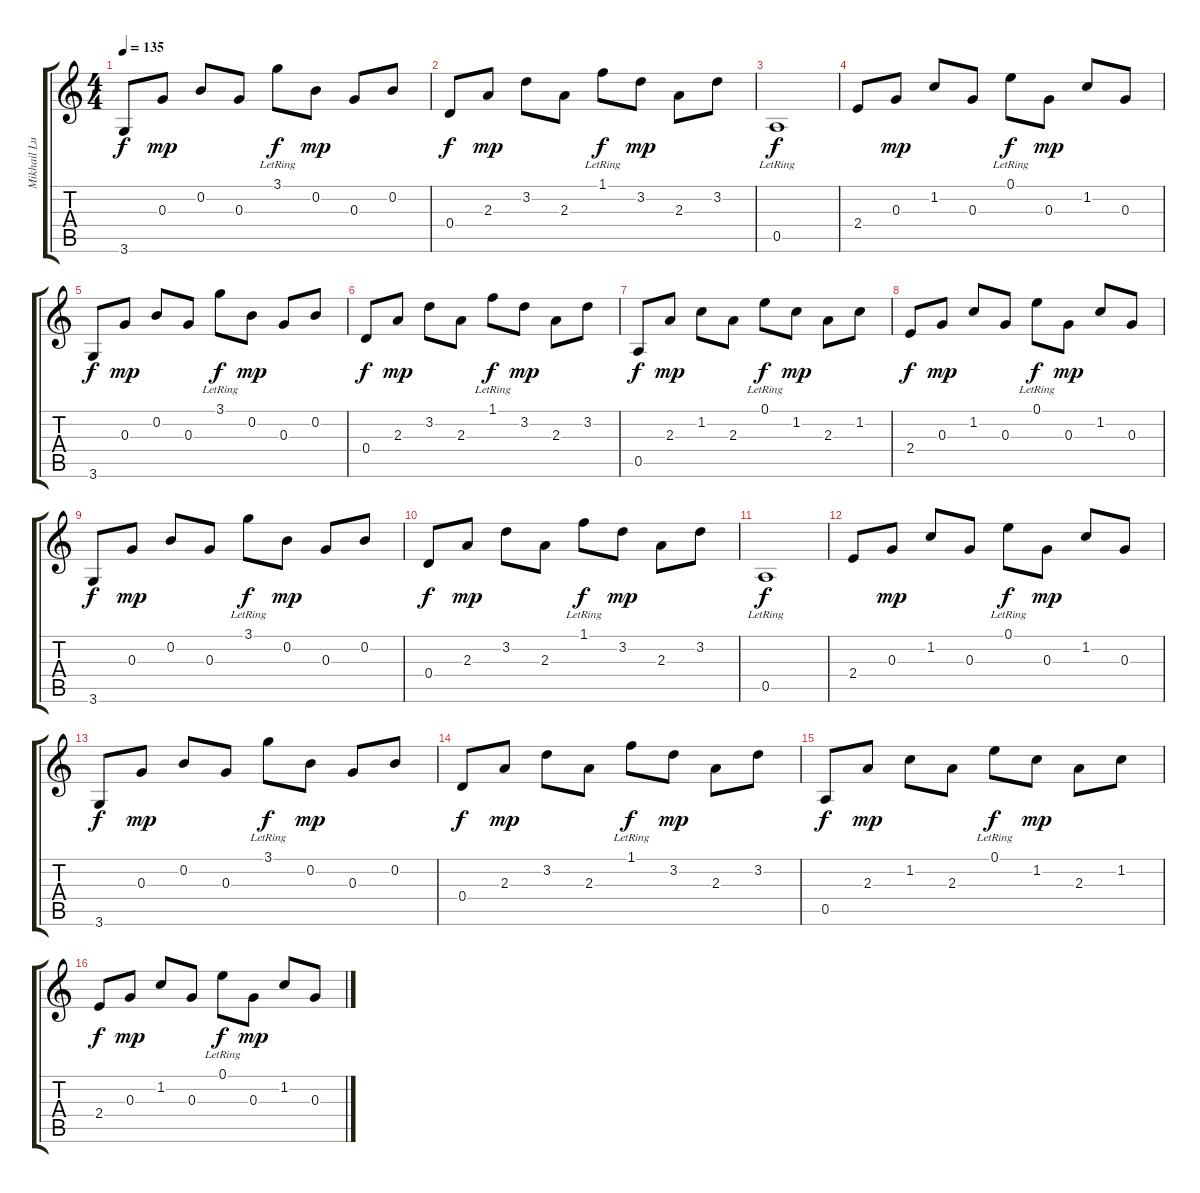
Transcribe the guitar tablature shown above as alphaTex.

\track ("Mikhail Lutsky" "Mikhail Lu") {instrument acousticguitarnylon}
\staff {score tabs}
\tuning (E4 B3 G3 D3 A2 E2) {hide}
\ts (4 4)
\tempo 135
\clef g2
\ks c
3.6.8{dy f} 0.3.8{dy mp} 0.2.8 0.3.8 3.1{lr}.8{dy f} 0.2.8{dy mp} 0.3.8 0.2.8 |
0.4.8{dy f} 2.3.8{dy mp} 3.2.8 2.3.8 1.1{lr}.8{dy f} 3.2.8{dy mp} 2.3.8 3.2.8 |
0.5{lr}.1{dy f} |
2.4.8 0.3.8{dy mp} 1.2.8 0.3.8 0.1{lr}.8{dy f} 0.3.8{dy mp} 1.2.8 0.3.8 |
3.6.8{dy f} 0.3.8{dy mp} 0.2.8 0.3.8 3.1{lr}.8{dy f} 0.2.8{dy mp} 0.3.8 0.2.8 |
0.4.8{dy f} 2.3.8{dy mp} 3.2.8 2.3.8 1.1{lr}.8{dy f} 3.2.8{dy mp} 2.3.8 3.2.8 |
0.5.8{dy f} 2.3.8{dy mp} 1.2.8 2.3.8 0.1{lr}.8{dy f} 1.2.8{dy mp} 2.3.8 1.2.8 |
2.4.8{dy f} 0.3.8{dy mp} 1.2.8 0.3.8 0.1{lr}.8{dy f} 0.3.8{dy mp} 1.2.8 0.3.8 |
3.6.8{dy f} 0.3.8{dy mp} 0.2.8 0.3.8 3.1{lr}.8{dy f} 0.2.8{dy mp} 0.3.8 0.2.8 |
0.4.8{dy f} 2.3.8{dy mp} 3.2.8 2.3.8 1.1{lr}.8{dy f} 3.2.8{dy mp} 2.3.8{volume 11} 3.2.8 |
0.5{lr}.1{dy f} |
2.4.8{volume 9} 0.3.8{dy mp} 1.2.8 0.3.8 0.1{lr}.8{dy f} 0.3.8{dy mp} 1.2.8 0.3.8 |
3.6.8{dy f volume 7} 0.3.8{dy mp} 0.2.8 0.3.8 3.1{lr}.8{dy f} 0.2.8{dy mp} 0.3.8 0.2.8 |
0.4.8{dy f} 2.3.8{dy mp} 3.2.8 2.3.8 1.1{lr}.8{dy f} 3.2.8{dy mp} 2.3.8 3.2.8 |
0.5.8{dy f} 2.3.8{dy mp} 1.2.8 2.3.8 0.1{lr}.8{dy f} 1.2.8{dy mp} 2.3.8 1.2.8 |
2.4.8{dy f volume 5} 0.3.8{dy mp} 1.2.8 0.3.8 0.1{lr}.8{dy f} 0.3.8{dy mp} 1.2.8 0.3.8
